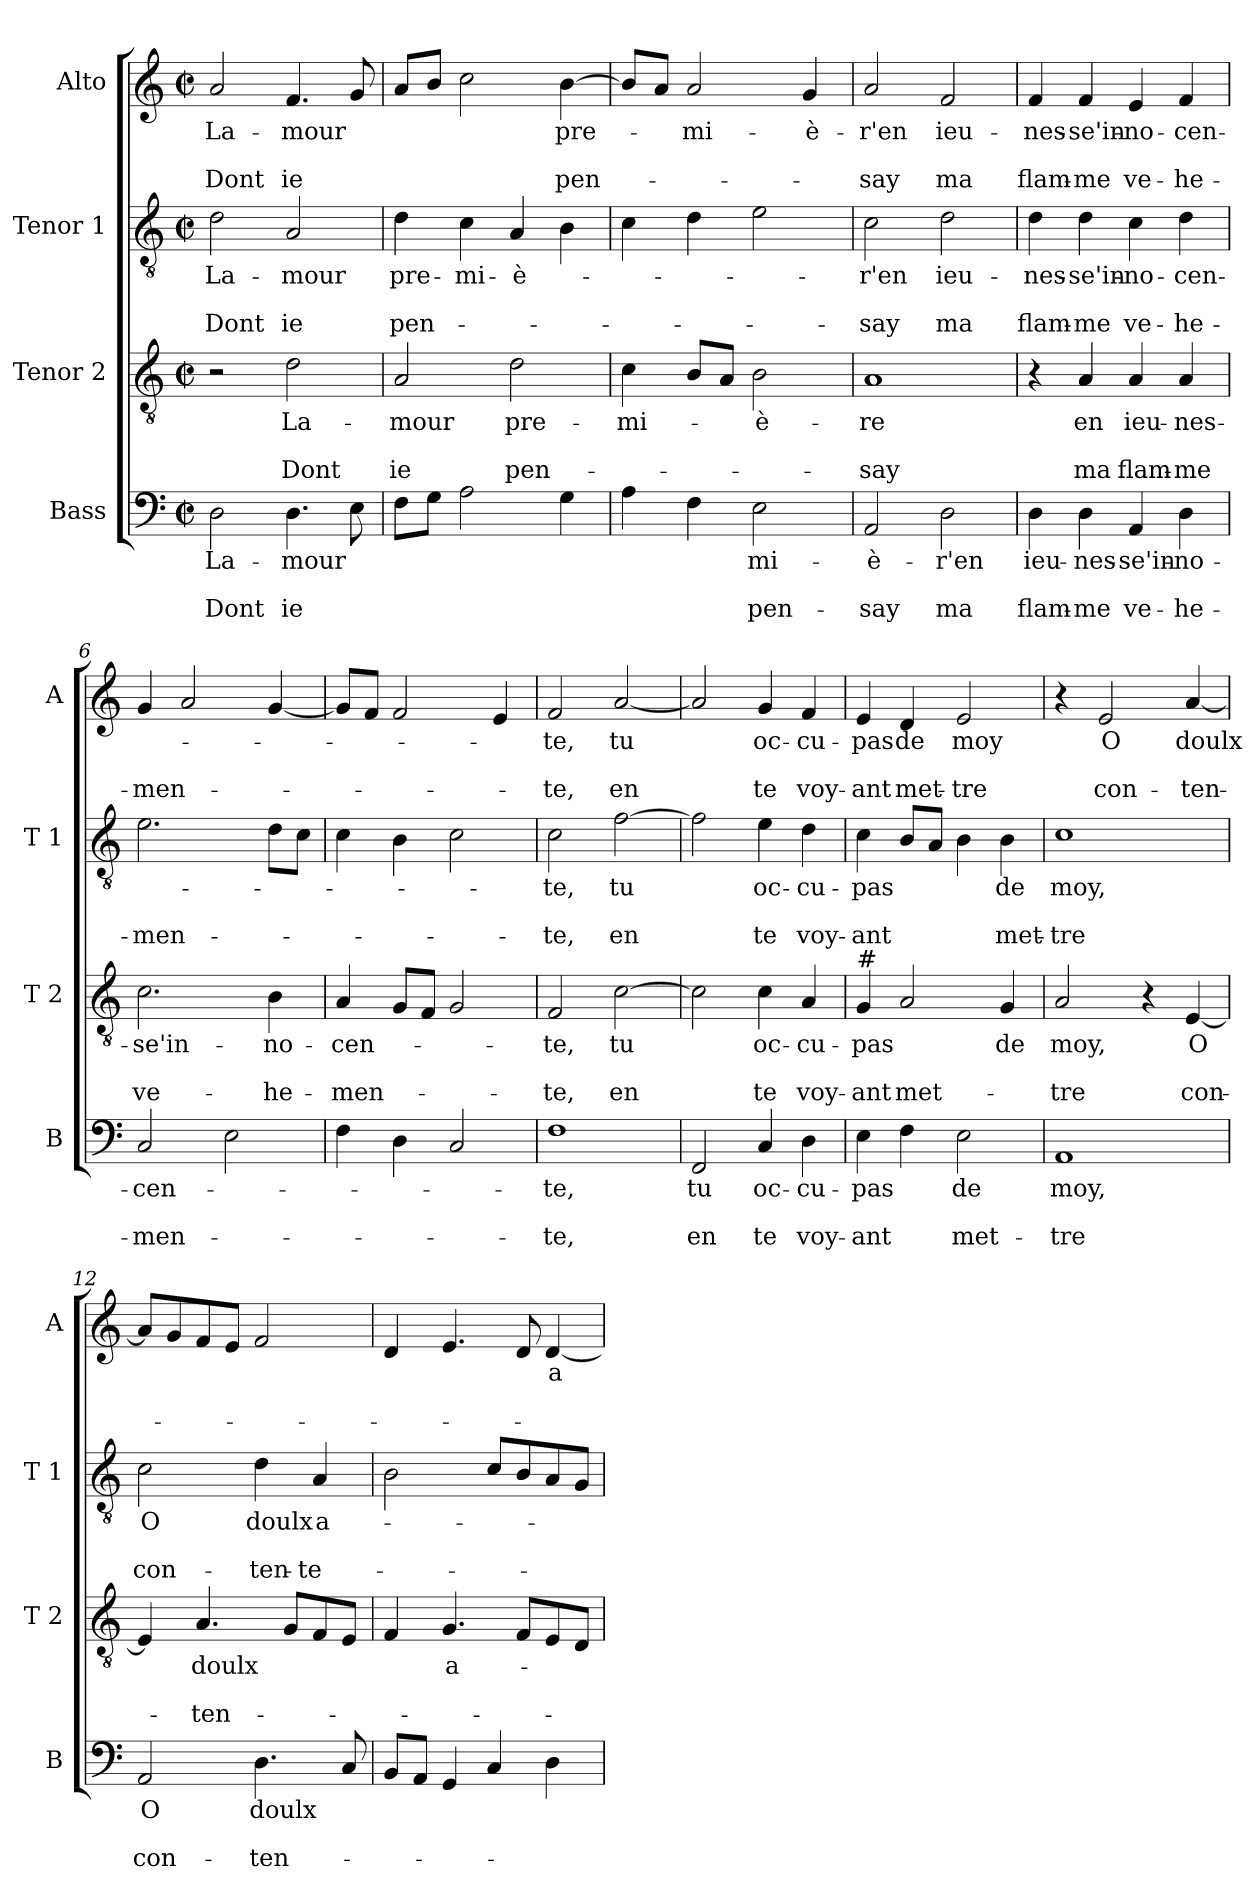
**kern	**text	**text	**text	**kern	**text	**text	**text	**kern	**text	**text	**text	**kern	**text	**text	**text
*part4	*part4	*part4	*part4	*part3	*part3	*part3	*part3	*part2	*part2	*part2	*part2	*part1	*part1	*part1	*part1
*staff4	*staff4	*staff4	*staff4	*staff3	*staff3	*staff3	*staff3	*staff2	*staff2	*staff2	*staff2	*staff1	*staff1	*staff1	*staff1
*I"Bass	*	*	*	*I"Tenor 2	*	*	*	*I"Tenor 1	*	*	*	*I"Alto	*	*	*
*I'B	*	*	*	*I'T 2	*	*	*	*I'T 1	*	*	*	*I'A	*	*	*
*clefF4	*	*	*	*clefGv2	*	*	*	*clefGv2	*	*	*	*clefG2	*	*	*
*k[]	*	*	*	*k[]	*	*	*	*k[]	*	*	*	*k[]	*	*	*
*C:	*	*	*	*C:	*	*	*	*C:	*	*	*	*C:	*	*	*
*M2/2	*	*	*	*M2/2	*	*	*	*M2/2	*	*	*	*M2/2	*	*	*
*met(c|)	*	*	*	*met(c|)	*	*	*	*met(c|)	*	*	*	*met(c|)	*	*	*
=1	=1	=1	=1	=1	=1	=1	=1	=1	=1	=1	=1	=1	=1	=1	=1
!	!LO:LY:b	!	!LO:LY:b	!	!	!	!	!	!LO:LY:b	!	!LO:LY:b	!	!LO:LY:b	!	!LO:LY:b
2D\	La-	.	Dont	2r	.	.	.	2d\	La-	.	Dont	2a/	La-	.	Dont
!	!LO:LY:b	!	!LO:LY:b	!	!LO:LY:b	!	!LO:LY:b	!	!LO:LY:b	!	!LO:LY:b	!	!LO:LY:b	!	!LO:LY:b
4.D\	-mour	.	ie	2d\	La-	.	Dont	2A/	-mour	.	ie	4.f/	-mour	.	ie
8E\	.	.	.	.	.	.	.	.	.	.	.	8g/	.	.	.
=2	=2	=2	=2	=2	=2	=2	=2	=2	=2	=2	=2	=2	=2	=2	=2
!	!	!	!	!	!LO:LY:b	!	!LO:LY:b	!	!LO:LY:b	!	!LO:LY:b	!	!	!	!
8F\L	.	.	.	2A/	-mour	.	ie	4d\	pre-	.	pen-	8a/L	.	.	.
8G\J	.	.	.	.	.	.	.	.	.	.	.	8b/J	.	.	.
!	!	!	!	!	!	!	!	!	!LO:LY:b	!	!	!	!	!	!
2A\	.	.	.	.	.	.	.	4c\	-mi-	.	.	2cc\	.	.	.
!	!	!	!	!	!LO:LY:b	!	!LO:LY:b	!	!LO:LY:b	!	!	!	!	!	!
.	.	.	.	2d\	pre-	.	pen-	4A/	-è-	.	.	.	.	.	.
!	!	!	!	!	!	!	!	!	!	!	!	!	!LO:LY:b	!	!LO:LY:b
4G\	.	.	.	.	.	.	.	4B\	.	.	.	[4b\	pre-	.	pen-
=3	=3	=3	=3	=3	=3	=3	=3	=3	=3	=3	=3	=3	=3	=3	=3
!	!	!	!	!	!LO:LY:b	!	!	!	!	!	!	!	!	!	!
4A\	.	.	.	4c\	-mi-	.	.	4c\	.	.	.	8b/L]	.	.	.
.	.	.	.	.	.	.	.	.	.	.	.	8a/J	.	.	.
!	!	!	!	!	!	!	!	!	!	!	!	!	!LO:LY:b	!	!
4F\	.	.	.	8B/L	.	.	.	4d\	.	.	.	2a/	-mi-	.	.
.	.	.	.	8A/J	.	.	.	.	.	.	.	.	.	.	.
!	!LO:LY:b	!	!LO:LY:b	!	!LO:LY:b	!	!	!	!	!	!	!	!	!	!
2E\	-mi-	.	pen-	2B\	-è-	.	.	2e\	.	.	.	.	.	.	.
!	!	!	!	!	!	!	!	!	!	!	!	!	!LO:LY:b	!	!
.	.	.	.	.	.	.	.	.	.	.	.	4g/	-è-	.	.
=4	=4	=4	=4	=4	=4	=4	=4	=4	=4	=4	=4	=4	=4	=4	=4
!	!LO:LY:b	!	!LO:LY:b	!	!LO:LY:b	!	!LO:LY:b	!	!LO:LY:b	!	!LO:LY:b	!	!LO:LY:b	!	!LO:LY:b
2AA/	-è-	.	-say	1A	-re	.	-say	2c\	-r'en	.	-say	2a/	-r'en	.	-say
!	!LO:LY:b	!	!LO:LY:b	!	!	!	!	!	!LO:LY:b	!	!LO:LY:b	!	!LO:LY:b	!	!LO:LY:b
2D\	-r'en	.	ma	.	.	.	.	2d\	ieu-	.	ma	2f/	ieu-	.	ma
=5	=5	=5	=5	=5	=5	=5	=5	=5	=5	=5	=5	=5	=5	=5	=5
!	!LO:LY:b	!	!LO:LY:b	!	!	!	!	!	!LO:LY:b	!	!LO:LY:b	!	!LO:LY:b	!	!LO:LY:b
4D\	ieu-	.	flam-	4r	.	.	.	4d\	-nes-	.	flam-	4f/	-nes-	.	flam-
!	!LO:LY:b	!	!LO:LY:b	!	!LO:LY:b	!	!LO:LY:b	!	!LO:LY:b	!	!LO:LY:b	!	!LO:LY:b	!	!LO:LY:b
4D\	-nes-	.	-me	4A/	en	.	ma	4d\	-se'in-	.	-me	4f/	-se'in-	.	-me
!	!LO:LY:b	!	!LO:LY:b	!	!LO:LY:b	!	!LO:LY:b	!	!LO:LY:b	!	!LO:LY:b	!	!LO:LY:b	!	!LO:LY:b
4AA/	-se'in-	.	ve-	4A/	ieu-	.	flam-	4c\	-no-	.	ve-	4e/	-no-	.	ve-
!	!LO:LY:b	!	!LO:LY:b	!	!LO:LY:b	!	!LO:LY:b	!	!LO:LY:b	!	!LO:LY:b	!	!LO:LY:b	!	!LO:LY:b
4D\	-no-	.	-he-	4A/	-nes-	.	-me	4d\	-cen-	.	-he-	4f/	-cen-	.	-he-
!!LO:LB:g=z
=6	=6	=6	=6	=6	=6	=6	=6	=6	=6	=6	=6	=6	=6	=6	=6
!	!LO:LY:b	!	!LO:LY:b	!	!LO:LY:b	!	!LO:LY:b	!	!	!	!LO:LY:b	!	!	!	!LO:LY:b
2C/	-cen-	.	-men-	2.c\	-se'in-	.	ve-	2.e\	.	.	-men-	4g/	.	.	-men-
.	.	.	.	.	.	.	.	.	.	.	.	2a/	.	.	.
2E\	.	.	.	.	.	.	.	.	.	.	.	.	.	.	.
!	!	!	!	!	!LO:LY:b	!	!LO:LY:b	!	!	!	!	!	!	!	!
.	.	.	.	4B\	-no-	.	-he-	8d\L	.	.	.	[4g/	.	.	.
.	.	.	.	.	.	.	.	8c\J	.	.	.	.	.	.	.
=7	=7	=7	=7	=7	=7	=7	=7	=7	=7	=7	=7	=7	=7	=7	=7
!	!	!	!	!	!LO:LY:b	!	!LO:LY:b	!	!	!	!	!	!	!	!
4F\	.	.	.	4A/	-cen-	.	-men-	4c\	.	.	.	8g/L]	.	.	.
.	.	.	.	.	.	.	.	.	.	.	.	8f/J	.	.	.
4D\	.	.	.	8G/L	.	.	.	4B\	.	.	.	2f/	.	.	.
.	.	.	.	8F/J	.	.	.	.	.	.	.	.	.	.	.
2C/	.	.	.	2G/	.	.	.	2c\	.	.	.	.	.	.	.
.	.	.	.	.	.	.	.	.	.	.	.	4e/	.	.	.
=8	=8	=8	=8	=8	=8	=8	=8	=8	=8	=8	=8	=8	=8	=8	=8
!	!LO:LY:b	!	!LO:LY:b	!	!LO:LY:b	!	!LO:LY:b	!	!LO:LY:b	!	!LO:LY:b	!	!LO:LY:b	!	!LO:LY:b
1F	-te,	.	-te,	2F/	-te,	.	-te,	2c\	-te,	.	-te,	2f/	-te,	.	-te,
!	!	!	!	!	!LO:LY:b	!	!LO:LY:b	!	!LO:LY:b	!	!LO:LY:b	!	!LO:LY:b	!	!LO:LY:b
.	.	.	.	[2c\	tu	.	en	[2f\	tu	.	en	[2a/	tu	.	en
=9	=9	=9	=9	=9	=9	=9	=9	=9	=9	=9	=9	=9	=9	=9	=9
!	!LO:LY:b	!	!LO:LY:b	!	!	!	!	!	!	!	!	!	!	!	!
2FF/	tu	.	en	2c\]	.	.	.	2f\]	.	.	.	2a/]	.	.	.
!	!LO:LY:b	!	!LO:LY:b	!	!LO:LY:b	!	!LO:LY:b	!	!LO:LY:b	!	!LO:LY:b	!	!LO:LY:b	!	!LO:LY:b
4C/	oc-	.	te	4c\	oc-	.	te	4e\	oc-	.	te	4g/	oc-	.	te
!	!LO:LY:b	!	!LO:LY:b	!	!LO:LY:b	!	!LO:LY:b	!	!LO:LY:b	!	!LO:LY:b	!	!LO:LY:b	!	!LO:LY:b
4D\	-cu-	.	voy-	4A/	-cu-	.	voy-	4d\	-cu-	.	voy-	4f/	-cu-	.	voy-
=10	=10	=10	=10	=10	=10	=10	=10	=10	=10	=10	=10	=10	=10	=10	=10
!	!	!	!	!LO:TX:a:t=#	!	!	!	!	!	!	!	!	!	!	!
!	!LO:LY:b	!	!LO:LY:b	!	!LO:LY:b	!	!LO:LY:b	!	!LO:LY:b	!	!LO:LY:b	!	!LO:LY:b	!	!LO:LY:b
4E\	-pas	.	-ant	4G/	-pas	.	-ant	4c\	-pas	.	-ant	4e/	-pas	.	-ant
!	!	!	!	!	!	!	!LO:LY:b	!	!	!	!	!	!LO:LY:b	!	!LO:LY:b
4F\	.	.	.	2A/	.	.	met-	8B/L	.	.	.	4d/	de	.	met-
.	.	.	.	.	.	.	.	8A/J	.	.	.	.	.	.	.
!	!LO:LY:b	!	!LO:LY:b	!	!	!	!	!	!	!	!	!	!LO:LY:b	!	!LO:LY:b
2E\	de	.	met-	.	.	.	.	4B\	.	.	.	2e/	moy	.	-tre
!	!	!	!	!	!LO:LY:b	!	!	!	!LO:LY:b	!	!LO:LY:b	!	!	!	!
.	.	.	.	4G/	de	.	.	4B\	de	.	met-	.	.	.	.
!!LO:PB:g=z
=11	=11	=11	=11	=11	=11	=11	=11	=11	=11	=11	=11	=11	=11	=11	=11
!	!LO:LY:b	!	!LO:LY:b	!	!LO:LY:b	!	!LO:LY:b	!	!LO:LY:b	!	!LO:LY:b	!	!	!	!
1AA	moy,	.	-tre	2A/	moy,	.	-tre	1c	moy,	.	-tre	4r	.	.	.
!	!	!	!	!	!	!	!	!	!	!	!	!	!LO:LY:b	!	!LO:LY:b
.	.	.	.	.	.	.	.	.	.	.	.	2e/	O	.	con-
.	.	.	.	4r	.	.	.	.	.	.	.	.	.	.	.
!	!	!	!	!	!LO:LY:b	!	!LO:LY:b	!	!	!	!	!	!LO:LY:b	!	!LO:LY:b
.	.	.	.	[4E/	O	.	con-	.	.	.	.	[4a/	doulx	.	-ten-
=12	=12	=12	=12	=12	=12	=12	=12	=12	=12	=12	=12	=12	=12	=12	=12
!	!LO:LY:b	!	!LO:LY:b	!	!	!	!	!	!LO:LY:b	!	!LO:LY:b	!	!	!	!
2AA/	O	.	con-	4E/]	.	.	.	2c\	O	.	con-	8a/L]	.	.	.
.	.	.	.	.	.	.	.	.	.	.	.	8g/	.	.	.
!	!	!	!	!	!LO:LY:b	!	!LO:LY:b	!	!	!	!	!	!	!	!
.	.	.	.	4.A/	doulx	.	-ten-	.	.	.	.	8f/	.	.	.
.	.	.	.	.	.	.	.	.	.	.	.	8e/J	.	.	.
!	!LO:LY:b	!	!LO:LY:b	!	!	!	!	!	!LO:LY:b	!	!LO:LY:b	!	!	!	!
4.D\	doulx	.	-ten-	.	.	.	.	4d\	doulx	.	-ten-	2f/	.	.	.
.	.	.	.	8G/L	.	.	.	.	.	.	.	.	.	.	.
!	!	!	!	!	!	!	!	!	!LO:LY:b	!	!LO:LY:b	!	!	!	!
.	.	.	.	8F/	.	.	.	4A/	a-	.	-te-	.	.	.	.
8C/	.	.	.	8E/J	.	.	.	.	.	.	.	.	.	.	.
=13	=13	=13	=13	=13	=13	=13	=13	=13	=13	=13	=13	=13	=13	=13	=13
8BB/L	.	.	.	4F/	.	.	.	2B\	.	.	.	4d/	.	.	.
8AA/J	.	.	.	.	.	.	.	.	.	.	.	.	.	.	.
!	!	!	!	!	!LO:LY:b	!	!	!	!	!	!	!	!	!	!
4GG/	.	.	.	4.G/	a-	.	.	.	.	.	.	4.e/	.	.	.
4C/	.	.	.	.	.	.	.	8c/L	.	.	.	.	.	.	.
.	.	.	.	8F/L	.	.	.	8B/	.	.	.	8d/	.	.	.
!	!	!	!	!	!	!	!	!	!	!	!	!	!LO:LY:b	!	!
4D\	.	.	.	8E/	.	.	.	8A/	.	.	.	[4d/	a-	.	.
.	.	.	.	8D/J	.	.	.	8G/J	.	.	.	.	.	.	.
=	=	=	=	=	=	=	=	=	=	=	=	=	=	=	=
*-	*-	*-	*-	*-	*-	*-	*-	*-	*-	*-	*-	*-	*-	*-	*-
